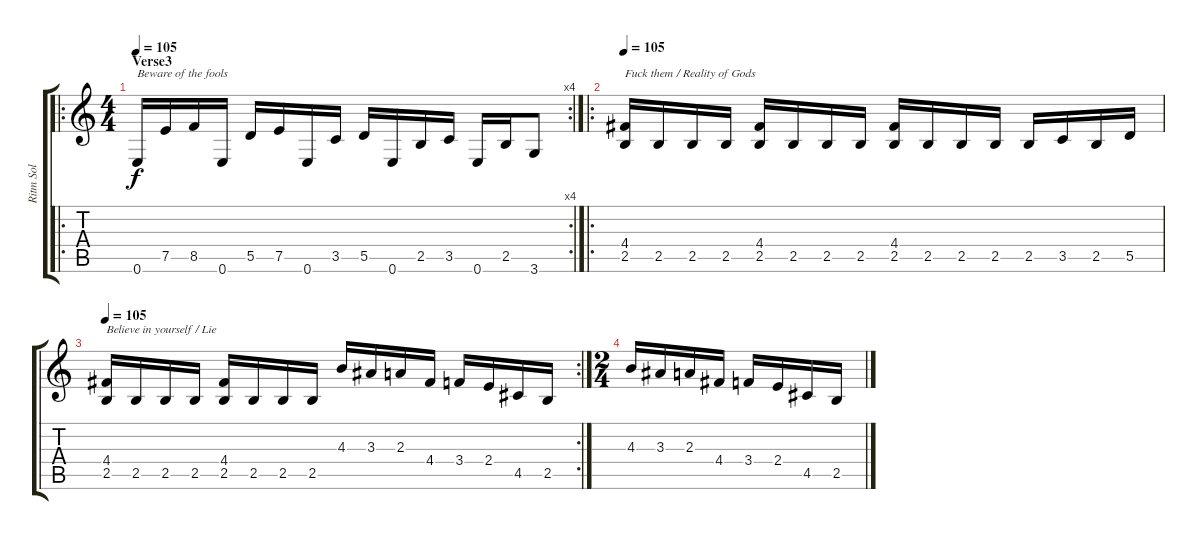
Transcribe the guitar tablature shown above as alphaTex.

\track ("Ritm Sol" "Ritm Sol") {instrument distortionguitar}
\staff {score tabs}
\tuning (E4 B3 G3 D3 A2 E2) {hide}
\ro
\rc 4
\ts (4 4)
\section ("" "Verse3")
\tempo 105
\clef g2
\ks c
0.6.16{txt "Beware of the fools" dy f} 7.5.16 8.5.16 0.6.16 5.5.16 7.5.16 0.6.16 3.5.16 5.5.16 0.6.16 2.5.16 3.5.16 0.6.16 2.5.16 3.6.8 |
\ro
\tempo 105
(4.4 2.5).16{txt "Fuck them / Reality of Gods"} 2.5.16 2.5.16 2.5.16 (4.4 2.5).16 2.5.16 2.5.16 2.5.16 (4.4 2.5).16 2.5.16 2.5.16 2.5.16 2.5.16 3.5.16 2.5.16 5.5.16 |
\rc 2
\tempo 105
(4.4 2.5).16{txt "Believe in yourself / Lie"} 2.5.16 2.5.16 2.5.16 (4.4 2.5).16 2.5.16 2.5.16 2.5.16 4.3.16 3.3.16 2.3.16 4.4.16 3.4.16 2.4.16 4.5.16 2.5.16 |
\ts (2 4)
4.3.16 3.3.16 2.3.16 4.4.16 3.4.16 2.4.16 4.5.16 2.5.16
